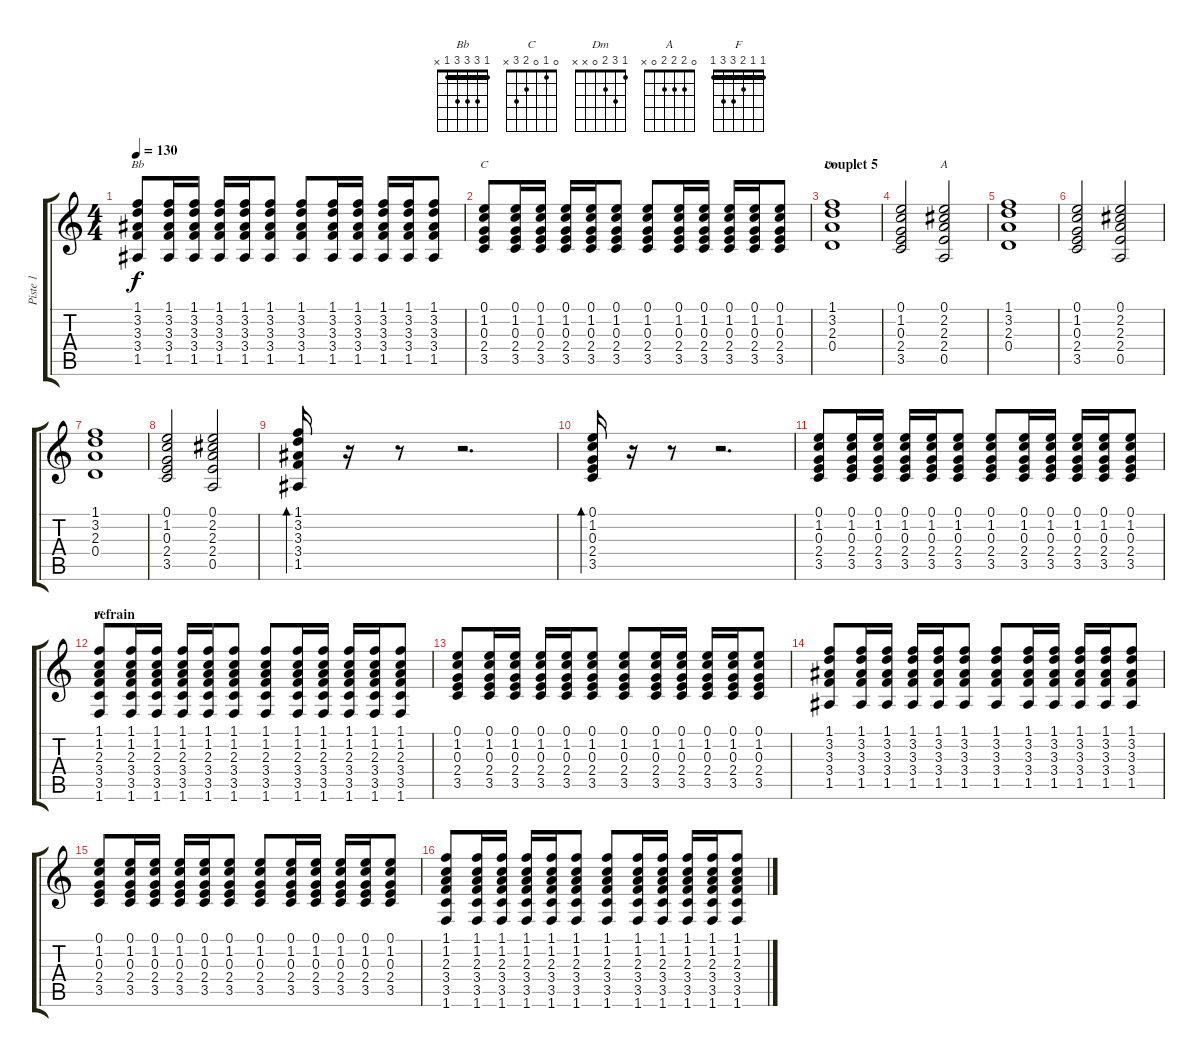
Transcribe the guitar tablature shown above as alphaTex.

\track ("Piste 1" "Piste 1") {instrument electricguitarclean}
\staff {score tabs}
\tuning (E4 B3 G3 D3 A2 E2) {hide}
\chord ("Bb" 1 3 3 3 1 x) {barre 1}
\chord ("C" 0 1 0 2 3 x)
\chord ("Dm" 1 3 2 0 x x)
\chord ("A" 0 2 2 2 0 x)
\chord ("F" 1 1 2 3 3 1) {barre 1}
\ts (4 4)
\tempo 130
\clef g2
\ks c
(1.1 3.2 3.3 3.4 1.5).8{ch "Bb" dy f} (1.1 3.2 3.3 3.4 1.5).16 (1.1 3.2 3.3 3.4 1.5).16 (1.1 3.2 3.3 3.4 1.5).16 (1.1 3.2 3.3 3.4 1.5).16 (1.1 3.2 3.3 3.4 1.5).8 (1.1 3.2 3.3 3.4 1.5).8 (1.1 3.2 3.3 3.4 1.5).16 (1.1 3.2 3.3 3.4 1.5).16 (1.1 3.2 3.3 3.4 1.5).16 (1.1 3.2 3.3 3.4 1.5).16 (1.1 3.2 3.3 3.4 1.5).8 |
(0.1 1.2 0.3 2.4 3.5).8{ch "C"} (0.1 1.2 0.3 2.4 3.5).16 (0.1 1.2 0.3 2.4 3.5).16 (0.1 1.2 0.3 2.4 3.5).16 (0.1 1.2 0.3 2.4 3.5).16 (0.1 1.2 0.3 2.4 3.5).8 (0.1 1.2 0.3 2.4 3.5).8 (0.1 1.2 0.3 2.4 3.5).16 (0.1 1.2 0.3 2.4 3.5).16 (0.1 1.2 0.3 2.4 3.5).16 (0.1 1.2 0.3 2.4 3.5).16 (0.1 1.2 0.3 2.4 3.5).8 |
\section ("" "couplet 5")
(1.1 3.2 2.3 0.4).1{ch "Dm"} |
(0.1 1.2 0.3 2.4 3.5).2 (0.1 2.2 2.3 2.4 0.5).2{ch "A"} |
(1.1 3.2 2.3 0.4).1 |
(0.1 1.2 0.3 2.4 3.5).2 (0.1 2.2 2.3 2.4 0.5).2 |
(1.1 3.2 2.3 0.4).1 |
(0.1 1.2 0.3 2.4 3.5).2 (0.1 2.2 2.3 2.4 0.5).2 |
(1.1 3.2 3.3 3.4 1.5).16{bd 60} r.16 r.8 r.2{d} |
(0.1 1.2 0.3 2.4 3.5).16{bd 60} r.16 r.8 r.2{d} |
(0.1 1.2 0.3 2.4 3.5).8 (0.1 1.2 0.3 2.4 3.5).16 (0.1 1.2 0.3 2.4 3.5).16 (0.1 1.2 0.3 2.4 3.5).16 (0.1 1.2 0.3 2.4 3.5).16 (0.1 1.2 0.3 2.4 3.5).8 (0.1 1.2 0.3 2.4 3.5).8 (0.1 1.2 0.3 2.4 3.5).16 (0.1 1.2 0.3 2.4 3.5).16 (0.1 1.2 0.3 2.4 3.5).16 (0.1 1.2 0.3 2.4 3.5).16 (0.1 1.2 0.3 2.4 3.5).8 |
\section ("" "refrain")
(1.1 1.2 2.3 3.4 3.5 1.6).8{ch "F"} (1.1 1.2 2.3 3.4 3.5 1.6).16 (1.1 1.2 2.3 3.4 3.5 1.6).16 (1.1 1.2 2.3 3.4 3.5 1.6).16 (1.1 1.2 2.3 3.4 3.5 1.6).16 (1.1 1.2 2.3 3.4 3.5 1.6).8 (1.1 1.2 2.3 3.4 3.5 1.6).8 (1.1 1.2 2.3 3.4 3.5 1.6).16 (1.1 1.2 2.3 3.4 3.5 1.6).16 (1.1 1.2 2.3 3.4 3.5 1.6).16 (1.1 1.2 2.3 3.4 3.5 1.6).16 (1.1 1.2 2.3 3.4 3.5 1.6).8 |
(0.1 1.2 0.3 2.4 3.5).8 (0.1 1.2 0.3 2.4 3.5).16 (0.1 1.2 0.3 2.4 3.5).16 (0.1 1.2 0.3 2.4 3.5).16 (0.1 1.2 0.3 2.4 3.5).16 (0.1 1.2 0.3 2.4 3.5).8 (0.1 1.2 0.3 2.4 3.5).8 (0.1 1.2 0.3 2.4 3.5).16 (0.1 1.2 0.3 2.4 3.5).16 (0.1 1.2 0.3 2.4 3.5).16 (0.1 1.2 0.3 2.4 3.5).16 (0.1 1.2 0.3 2.4 3.5).8 |
(1.1 3.2 3.3 3.4 1.5).8 (1.1 3.2 3.3 3.4 1.5).16 (1.1 3.2 3.3 3.4 1.5).16 (1.1 3.2 3.3 3.4 1.5).16 (1.1 3.2 3.3 3.4 1.5).16 (1.1 3.2 3.3 3.4 1.5).8 (1.1 3.2 3.3 3.4 1.5).8 (1.1 3.2 3.3 3.4 1.5).16 (1.1 3.2 3.3 3.4 1.5).16 (1.1 3.2 3.3 3.4 1.5).16 (1.1 3.2 3.3 3.4 1.5).16 (1.1 3.2 3.3 3.4 1.5).8 |
(0.1 1.2 0.3 2.4 3.5).8 (0.1 1.2 0.3 2.4 3.5).16 (0.1 1.2 0.3 2.4 3.5).16 (0.1 1.2 0.3 2.4 3.5).16 (0.1 1.2 0.3 2.4 3.5).16 (0.1 1.2 0.3 2.4 3.5).8 (0.1 1.2 0.3 2.4 3.5).8 (0.1 1.2 0.3 2.4 3.5).16 (0.1 1.2 0.3 2.4 3.5).16 (0.1 1.2 0.3 2.4 3.5).16 (0.1 1.2 0.3 2.4 3.5).16 (0.1 1.2 0.3 2.4 3.5).8 |
(1.1 1.2 2.3 3.4 3.5 1.6).8 (1.1 1.2 2.3 3.4 3.5 1.6).16 (1.1 1.2 2.3 3.4 3.5 1.6).16 (1.1 1.2 2.3 3.4 3.5 1.6).16 (1.1 1.2 2.3 3.4 3.5 1.6).16 (1.1 1.2 2.3 3.4 3.5 1.6).8 (1.1 1.2 2.3 3.4 3.5 1.6).8 (1.1 1.2 2.3 3.4 3.5 1.6).16 (1.1 1.2 2.3 3.4 3.5 1.6).16 (1.1 1.2 2.3 3.4 3.5 1.6).16 (1.1 1.2 2.3 3.4 3.5 1.6).16 (1.1 1.2 2.3 3.4 3.5 1.6).8
